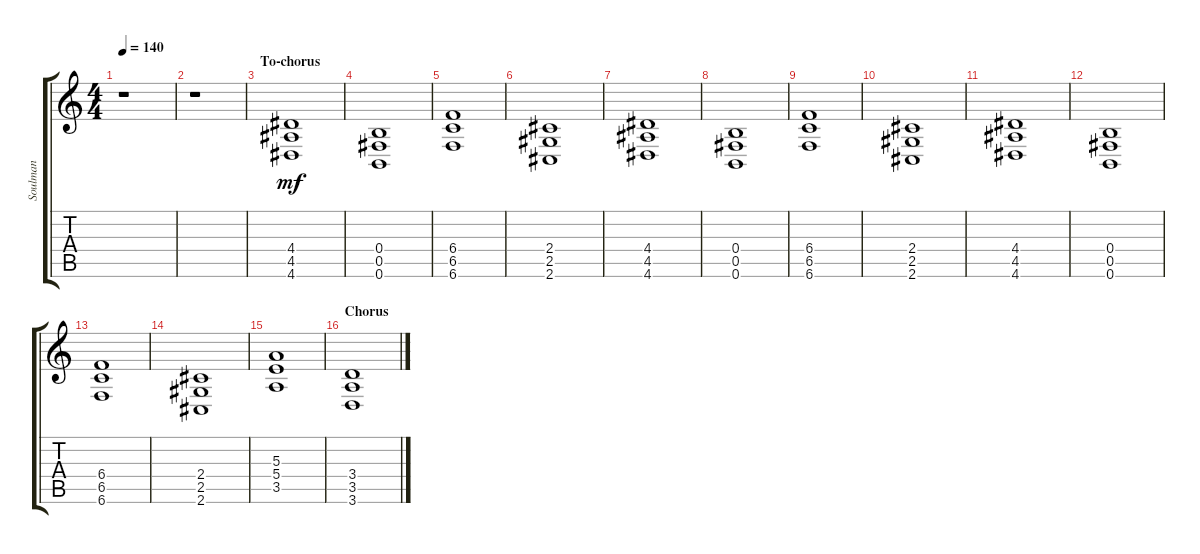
\track ("Soulman" "Soulman") {instrument distortionguitar}
\staff {score tabs}
\tuning (Db4 Ab3 E3 B2 Gb2 B1) {hide}
\ts (4 4)
\tempo 140
\clef g2
\ks c
r.1{dy mf} |
r.1 |
\section ("" "To-chorus")
(4.4 4.5 4.6).1 |
(0.4 0.5 0.6).1 |
(6.4 6.5 6.6).1 |
(2.4 2.5 2.6).1 |
(4.4 4.5 4.6).1 |
(0.4 0.5 0.6).1 |
(6.4 6.5 6.6).1 |
(2.4 2.5 2.6).1 |
(4.4 4.5 4.6).1 |
(0.4 0.5 0.6).1 |
(6.4 6.5 6.6).1 |
(2.4 2.5 2.6).1 |
(5.3 5.4 3.5).1 |
\section ("" "Chorus")
(3.4 3.5 3.6).1
